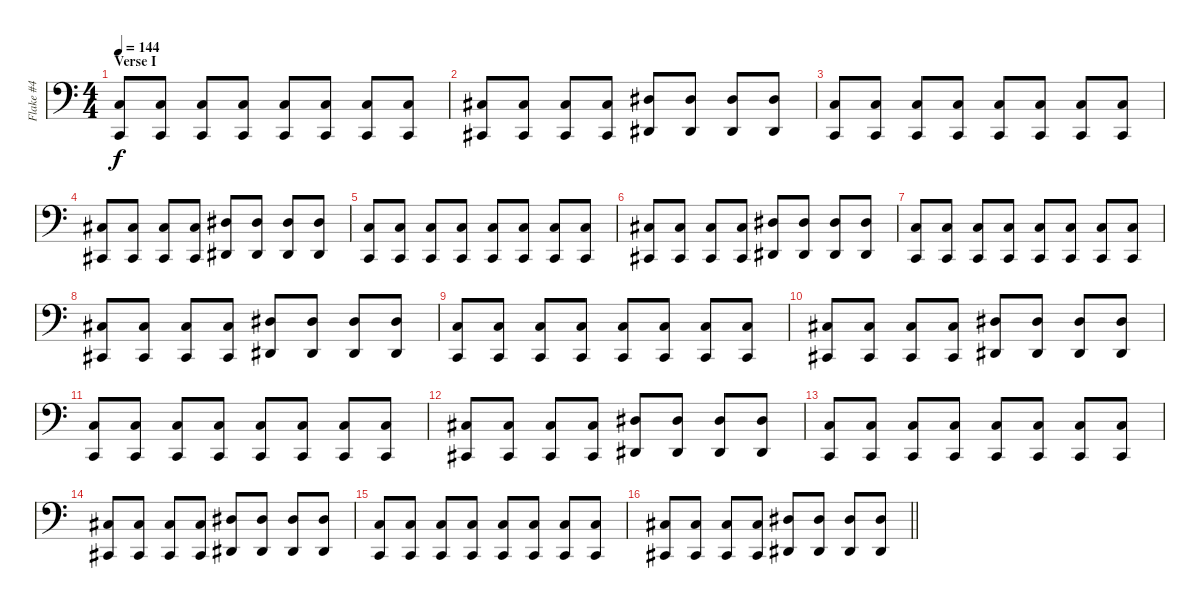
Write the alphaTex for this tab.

\track ("Flake #4" "Flake #4") {instrument synthbass2}
\staff {score}
\tuning (G2 D2 A1 E1 B0) {hide}
\ts (4 4)
\section ("" "Verse I")
\tempo 144
\clef f4
\ks c
(3.3 1.5).8{dy f instrument synthbass2} (3.3 1.5).8 (3.3 1.5).8 (3.3 1.5).8 (3.3 1.5).8 (3.3 1.5).8 (3.3 1.5).8 (3.3 1.5).8 |
(4.3 2.5).8 (4.3 2.5).8 (4.3 2.5).8 (4.3 2.5).8 (6.3 4.5).8 (6.3 4.5).8 (6.3 4.5).8 (6.3 4.5).8 |
(3.3 1.5).8 (3.3 1.5).8 (3.3 1.5).8 (3.3 1.5).8 (3.3 1.5).8 (3.3 1.5).8 (3.3 1.5).8 (3.3 1.5).8 |
(4.3 2.5).8 (4.3 2.5).8 (4.3 2.5).8 (4.3 2.5).8 (6.3 4.5).8 (6.3 4.5).8 (6.3 4.5).8 (6.3 4.5).8 |
(3.3 1.5).8 (3.3 1.5).8 (3.3 1.5).8 (3.3 1.5).8 (3.3 1.5).8 (3.3 1.5).8 (3.3 1.5).8 (3.3 1.5).8 |
(4.3 2.5).8 (4.3 2.5).8 (4.3 2.5).8 (4.3 2.5).8 (6.3 4.5).8 (6.3 4.5).8 (6.3 4.5).8 (6.3 4.5).8 |
(3.3 1.5).8 (3.3 1.5).8 (3.3 1.5).8 (3.3 1.5).8 (3.3 1.5).8 (3.3 1.5).8 (3.3 1.5).8 (3.3 1.5).8 |
(4.3 2.5).8 (4.3 2.5).8 (4.3 2.5).8 (4.3 2.5).8 (6.3 4.5).8 (6.3 4.5).8 (6.3 4.5).8 (6.3 4.5).8 |
(3.3 1.5).8 (3.3 1.5).8 (3.3 1.5).8 (3.3 1.5).8 (3.3 1.5).8 (3.3 1.5).8 (3.3 1.5).8 (3.3 1.5).8 |
(4.3 2.5).8 (4.3 2.5).8 (4.3 2.5).8 (4.3 2.5).8 (6.3 4.5).8 (6.3 4.5).8 (6.3 4.5).8 (6.3 4.5).8 |
(3.3 1.5).8 (3.3 1.5).8 (3.3 1.5).8 (3.3 1.5).8 (3.3 1.5).8 (3.3 1.5).8 (3.3 1.5).8 (3.3 1.5).8 |
(4.3 2.5).8 (4.3 2.5).8 (4.3 2.5).8 (4.3 2.5).8 (6.3 4.5).8 (6.3 4.5).8 (6.3 4.5).8 (6.3 4.5).8 |
(3.3 1.5).8 (3.3 1.5).8 (3.3 1.5).8 (3.3 1.5).8 (3.3 1.5).8 (3.3 1.5).8 (3.3 1.5).8 (3.3 1.5).8 |
(4.3 2.5).8 (4.3 2.5).8 (4.3 2.5).8 (4.3 2.5).8 (6.3 4.5).8 (6.3 4.5).8 (6.3 4.5).8 (6.3 4.5).8 |
(3.3 1.5).8 (3.3 1.5).8 (3.3 1.5).8 (3.3 1.5).8 (3.3 1.5).8 (3.3 1.5).8 (3.3 1.5).8 (3.3 1.5).8 |
\barLineRight lightlight
(4.3 2.5).8 (4.3 2.5).8 (4.3 2.5).8 (4.3 2.5).8 (6.3 4.5).8 (6.3 4.5).8 (6.3 4.5).8 (6.3 4.5).8
